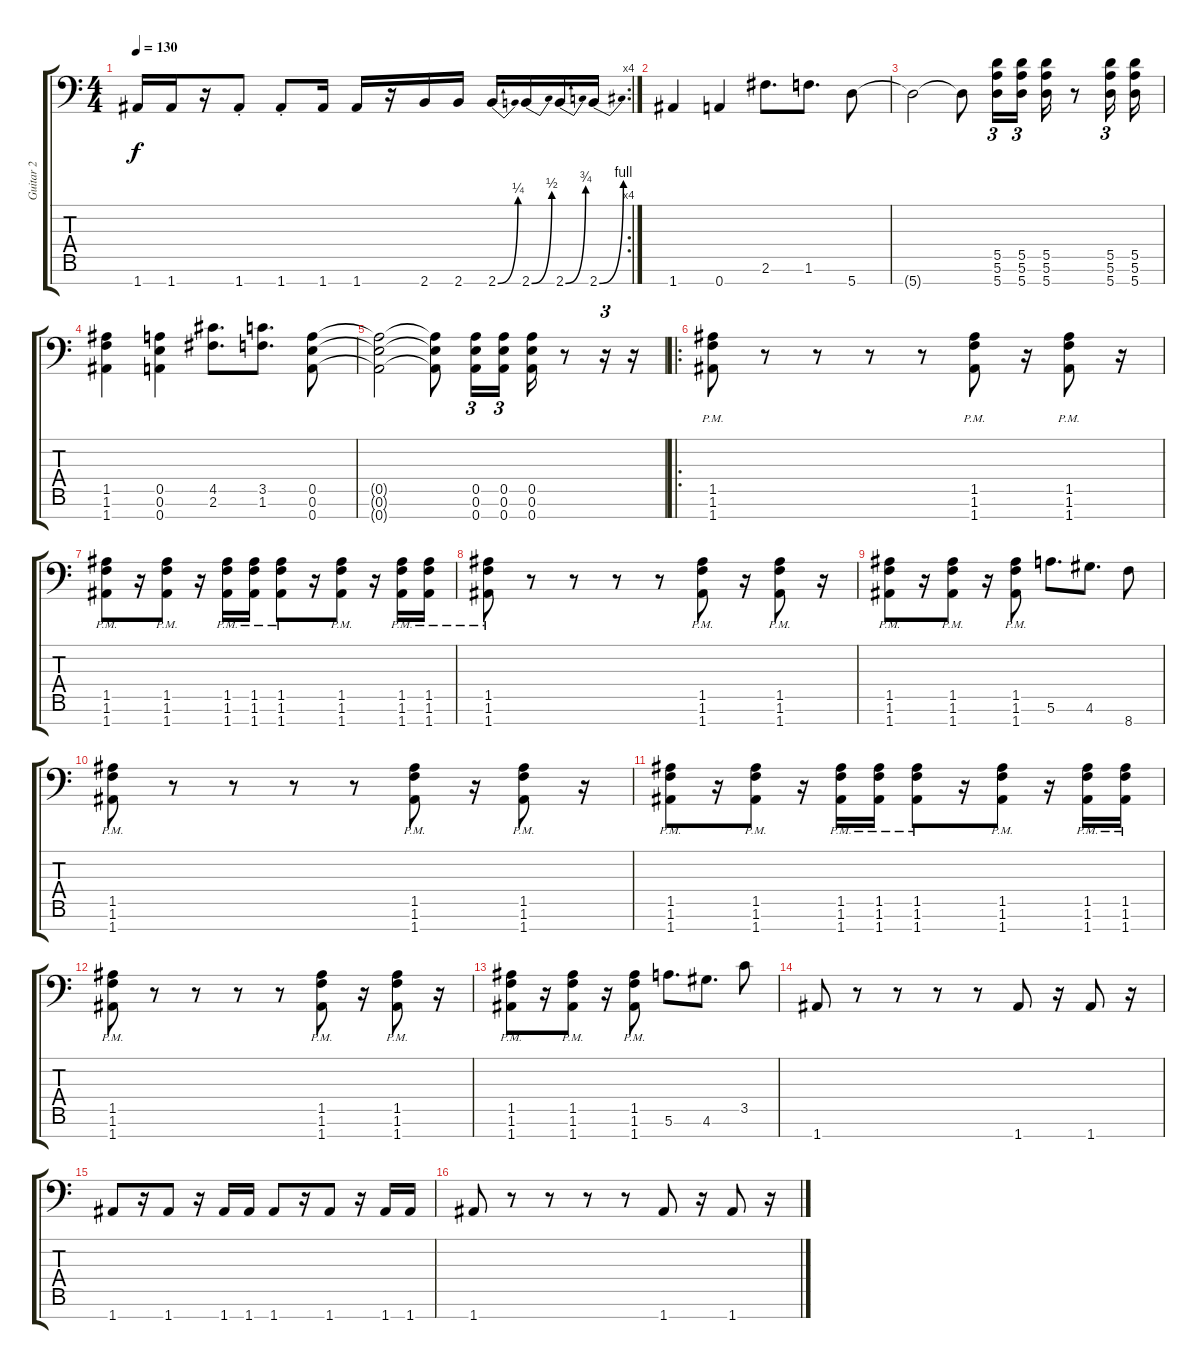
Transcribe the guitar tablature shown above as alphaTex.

\track ("Guitar 2" "Guitar 2") {instrument overdrivenguitar}
\staff {score tabs}
\tuning (E4 B3 G3 D3 A2 E2 A1) {hide}
\rc 4
\ts (4 4)
\tempo 130
\clef f4
\ks c
1.7.16{dy f} 1.7.16 r.16 1.7{st}.8 1.7{st}.8 1.7.16 1.7.16 r.16 2.7.16 2.7.16 2.7{be (bend 0 0 60 1)}.16 2.7{be (bend 0 0 60 2)}.16 2.7{be (bend 0 0 60 3)}.16 2.7{be (bend 0 0 60 4)}.16 |
1.7.4 0.7.4 2.6.8{d} 1.6.8{d} 5.7.8 |
5.7{t}.2 5.7{t}.8 (5.5 5.6 5.7).16{tu (3 2)} (5.5 5.6 5.7).16{tu (3 2) beam splitsecondary} (5.5 5.6 5.7).16 r.8 (5.5 5.6 5.7).16{tu (3 2)} (5.5 5.6 5.7).16 |
(1.5 1.6 1.7).4 (0.5 0.6 0.7).4 (4.5 2.6).8{d} (3.5 1.6).8{d} (0.5 0.6 0.7).8 |
(0.5{t} 0.6{t} 0.7{t}).2 (0.5{t} 0.6{t} 0.7{t}).8 (0.5 0.6 0.7).16{tu (3 2)} (0.5 0.6 0.7).16{tu (3 2) beam splitsecondary} (0.5 0.6 0.7).16 r.8 r.16{tu (3 2)} r.16 |
\ro
(1.5{pm} 1.6{pm} 1.7{pm}).8 r.8 r.8 r.8 r.8 (1.5{pm} 1.6{pm} 1.7{pm}).8 r.16 (1.5{pm} 1.6{pm} 1.7{pm}).8 r.16 |
(1.5{pm} 1.6{pm} 1.7{pm}).8 r.16 (1.5{pm} 1.6{pm} 1.7{pm}).8 r.16 (1.5{pm} 1.6{pm} 1.7{pm}).16 (1.5{pm} 1.6{pm} 1.7{pm}).16 (1.5{pm} 1.6{pm} 1.7{pm}).8 r.16 (1.5{pm} 1.6{pm} 1.7{pm}).8 r.16 (1.5{pm} 1.6{pm} 1.7{pm}).16 (1.5{pm} 1.6{pm} 1.7{pm}).16 |
(1.5{pm} 1.6{pm} 1.7{pm}).8 r.8 r.8 r.8 r.8 (1.5{pm} 1.6{pm} 1.7{pm}).8 r.16 (1.5{pm} 1.6{pm} 1.7{pm}).8 r.16 |
(1.5{pm} 1.6{pm} 1.7{pm}).8 r.16 (1.5{pm} 1.6{pm} 1.7{pm}).8 r.16 (1.5{pm} 1.6{pm} 1.7{pm}).8 5.6.8{d} 4.6.8{d} 8.7.8 |
(1.5{pm} 1.6{pm} 1.7{pm}).8 r.8 r.8 r.8 r.8 (1.5{pm} 1.6{pm} 1.7{pm}).8 r.16 (1.5{pm} 1.6{pm} 1.7{pm}).8 r.16 |
(1.5{pm} 1.6{pm} 1.7{pm}).8 r.16 (1.5{pm} 1.6{pm} 1.7{pm}).8 r.16 (1.5{pm} 1.6{pm} 1.7{pm}).16 (1.5{pm} 1.6{pm} 1.7{pm}).16 (1.5{pm} 1.6{pm} 1.7{pm}).8 r.16 (1.5{pm} 1.6{pm} 1.7{pm}).8 r.16 (1.5{pm} 1.6{pm} 1.7{pm}).16 (1.5{pm} 1.6{pm} 1.7{pm}).16 |
(1.5{pm} 1.6{pm} 1.7{pm}).8 r.8 r.8 r.8 r.8 (1.5{pm} 1.6{pm} 1.7{pm}).8 r.16 (1.5{pm} 1.6{pm} 1.7{pm}).8 r.16 |
(1.5{pm} 1.6{pm} 1.7{pm}).8 r.16 (1.5{pm} 1.6{pm} 1.7{pm}).8 r.16 (1.5{pm} 1.6{pm} 1.7{pm}).8 5.6.8{d} 4.6.8{d} 3.5.8 |
1.7.8 r.8 r.8 r.8 r.8 1.7.8 r.16 1.7.8 r.16 |
1.7.8 r.16 1.7.8 r.16 1.7.16 1.7.16 1.7.8 r.16 1.7.8 r.16 1.7.16 1.7.16 |
1.7.8 r.8 r.8 r.8 r.8 1.7.8 r.16 1.7.8 r.16
